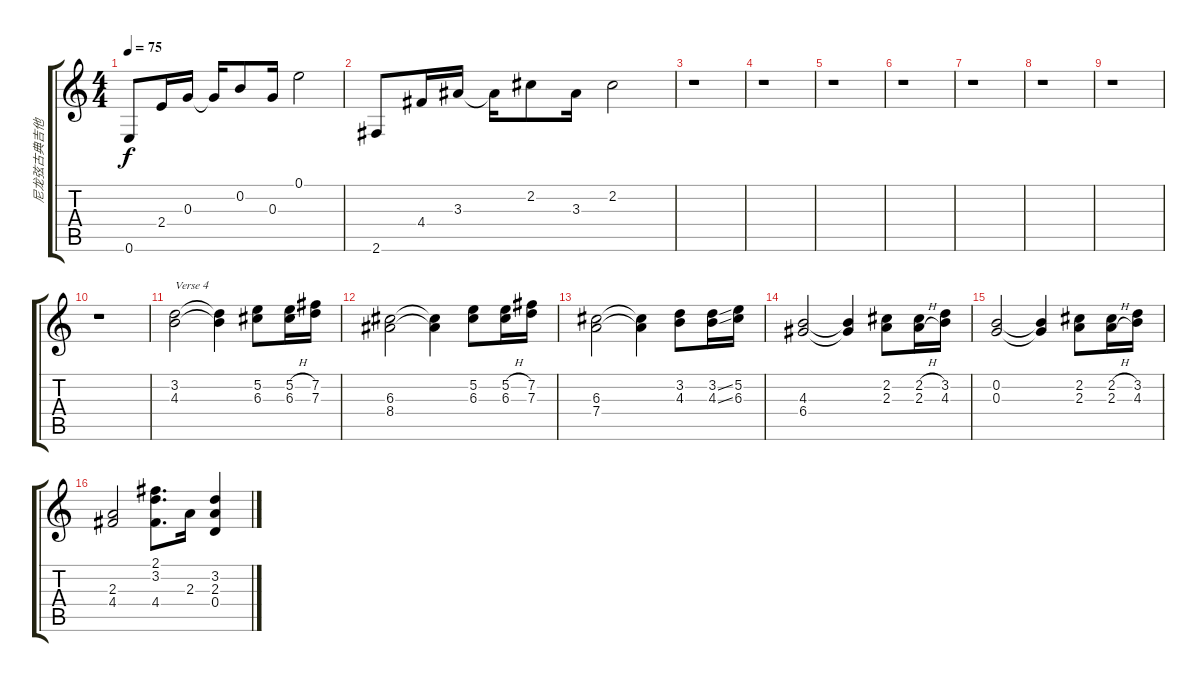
\track ("尼龙弦古典吉他" "尼龙弦古典吉他") {instrument acousticguitarnylon}
\staff {score tabs}
\tuning (E4 B3 G3 D3 A2 E2) {hide}
\ts (4 4)
\tempo 75
\clef g2
\ks c
0.6.8{dy f} 2.4.16 0.3.16 0.3{t}.16 0.2.8 0.3.16 0.1.2 |
2.6.8 4.4.16 3.3.16 3.3{t}.16 2.2.8 3.3.16 2.2.2 |
r.1 |
r.1 |
r.1 |
r.1 |
r.1 |
r.1 |
r.1 |
r.1 |
(3.2 4.3).2{txt "Verse 4"} (3.2{t} 4.3{t}).4 (5.2 6.3).8 (5.2{h} 6.3{h}).16 (7.2 7.3).16 |
(6.3 8.4).2 (6.3{t} 8.4{t}).4 (5.2 6.3).8 (5.2{h} 6.3{h}).16 (7.2 7.3).16 |
(6.3 7.4).2 (6.3{t} 7.4{t}).4 (3.2 4.3).8 (3.2{ss} 4.3{ss}).16 (5.2 6.3).16 |
(4.3 6.4).2 (4.3{t} 6.4{t}).4 (2.2 2.3).8 (2.2{h} 2.3{h}).16 (3.2 4.3).16 |
(0.2 0.3).2 (0.2{t} 0.3{t}).4 (2.2 2.3).8 (2.2{h} 2.3{h}).16 (3.2 4.3).16 |
(2.3 4.4).2 (2.1 3.2 4.4).8{d} 2.3.16 (3.2 2.3 0.4).4
